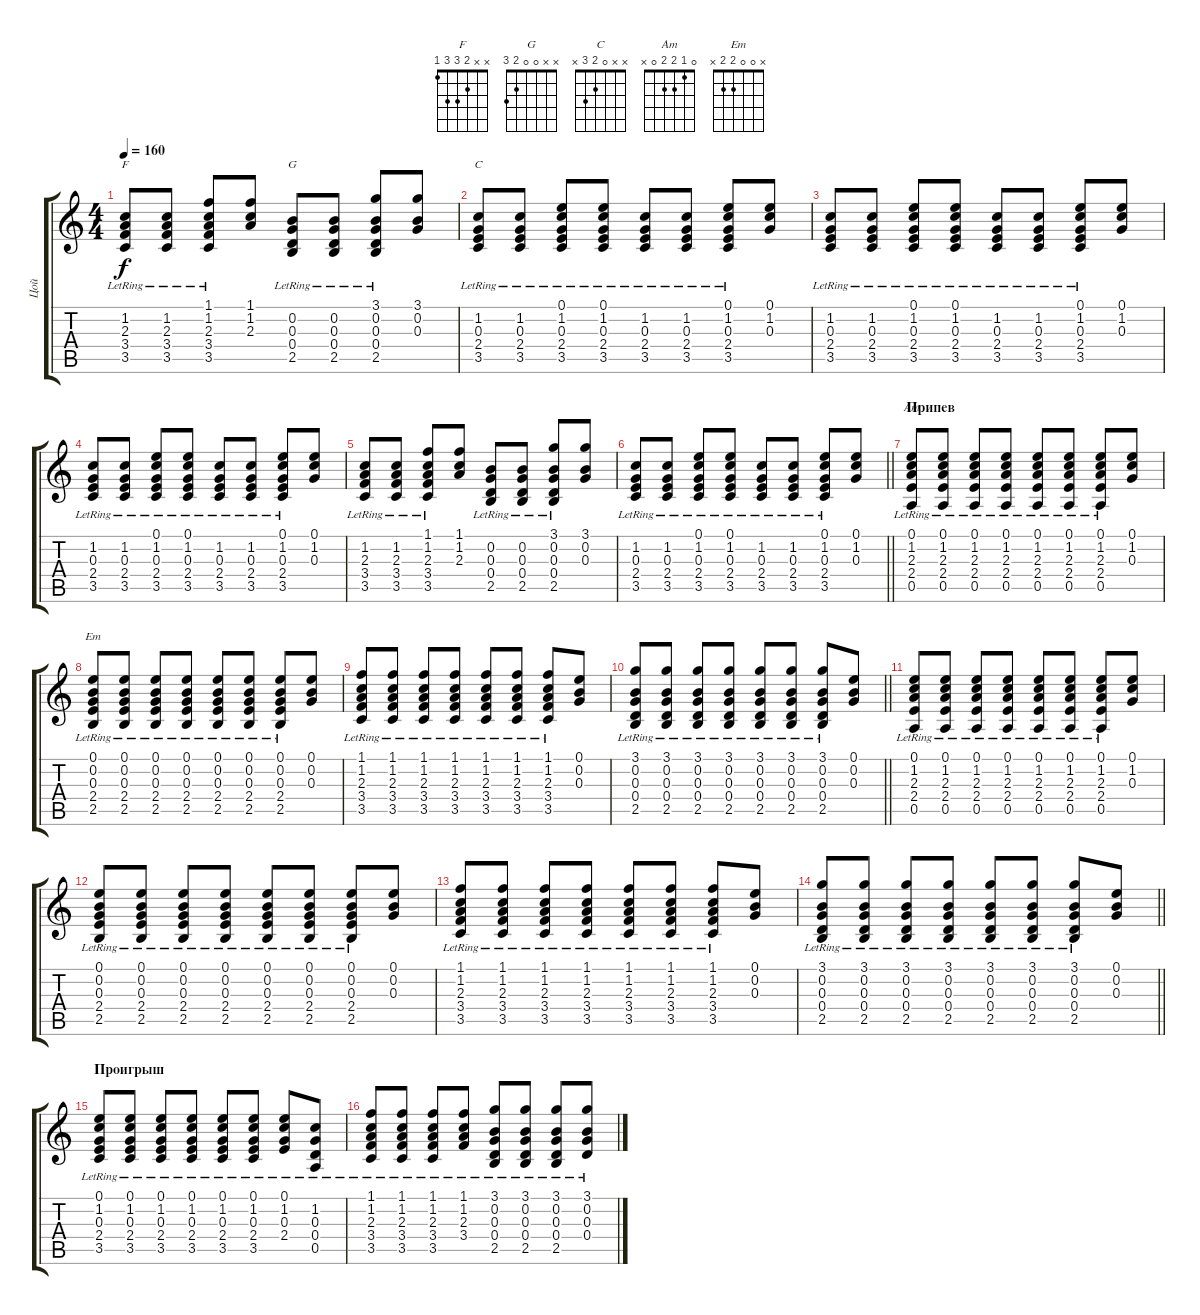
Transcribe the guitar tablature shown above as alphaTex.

\track ("Цой" "Цой") {instrument electricguitarclean}
\staff {score tabs}
\tuning (E4 B3 G3 D3 A2 E2) {hide}
\chord ("F" x x 2 3 3 1)
\chord ("G" x x 0 0 2 3)
\chord ("C" x x 0 2 3 x)
\chord ("Am" 0 1 2 2 0 x)
\chord ("Em" x 0 0 2 2 x)
\ts (4 4)
\tempo 160
\clef g2
\ks c
(1.2 2.3{lr} 3.4{lr} 3.5{lr}).8{ch "F" dy f} (1.2{lr} 2.3{lr} 3.4{lr} 3.5{lr}).8 (1.1{lr} 1.2{lr} 2.3{lr} 3.4{lr} 3.5{lr}).8 (1.1 1.2 2.3).8 (0.2 0.3{lr} 0.4{lr} 2.5{lr}).8{ch "G"} (0.2{lr} 0.3{lr} 0.4{lr} 2.5{lr}).8 (3.1{lr} 0.2{lr} 0.3{lr} 0.4{lr} 2.5{lr}).8 (3.1 0.2 0.3).8 |
(1.2 0.3{lr} 2.4{lr} 3.5{lr}).8{ch "C"} (1.2{lr} 0.3{lr} 2.4{lr} 3.5{lr}).8 (0.1{lr} 1.2{lr} 0.3{lr} 2.4{lr} 3.5{lr}).8 (0.1{lr} 1.2{lr} 0.3{lr} 2.4{lr} 3.5{lr}).8 (1.2 0.3{lr} 2.4{lr} 3.5{lr}).8 (1.2{lr} 0.3{lr} 2.4{lr} 3.5{lr}).8 (0.1{lr} 1.2{lr} 0.3{lr} 2.4{lr} 3.5{lr}).8 (0.1 1.2 0.3).8 |
(1.2 0.3{lr} 2.4{lr} 3.5{lr}).8 (1.2{lr} 0.3{lr} 2.4{lr} 3.5{lr}).8 (0.1{lr} 1.2{lr} 0.3{lr} 2.4{lr} 3.5{lr}).8 (0.1{lr} 1.2{lr} 0.3{lr} 2.4{lr} 3.5{lr}).8 (1.2 0.3{lr} 2.4{lr} 3.5{lr}).8 (1.2{lr} 0.3{lr} 2.4{lr} 3.5{lr}).8 (0.1{lr} 1.2{lr} 0.3{lr} 2.4{lr} 3.5{lr}).8 (0.1 1.2 0.3).8 |
(1.2 0.3{lr} 2.4{lr} 3.5{lr}).8 (1.2{lr} 0.3{lr} 2.4{lr} 3.5{lr}).8 (0.1{lr} 1.2{lr} 0.3{lr} 2.4{lr} 3.5{lr}).8 (0.1{lr} 1.2{lr} 0.3{lr} 2.4{lr} 3.5{lr}).8 (1.2 0.3{lr} 2.4{lr} 3.5{lr}).8 (1.2{lr} 0.3{lr} 2.4{lr} 3.5{lr}).8 (0.1{lr} 1.2{lr} 0.3{lr} 2.4{lr} 3.5{lr}).8 (0.1 1.2 0.3).8 |
(1.2 2.3{lr} 3.4{lr} 3.5{lr}).8 (1.2{lr} 2.3{lr} 3.4{lr} 3.5{lr}).8 (1.1{lr} 1.2{lr} 2.3{lr} 3.4{lr} 3.5{lr}).8 (1.1 1.2 2.3).8 (0.2 0.3{lr} 0.4{lr} 2.5{lr}).8 (0.2{lr} 0.3{lr} 0.4{lr} 2.5{lr}).8 (3.1{lr} 0.2{lr} 0.3{lr} 0.4{lr} 2.5{lr}).8 (3.1 0.2 0.3).8 |
\barLineRight lightlight
(1.2 0.3{lr} 2.4{lr} 3.5{lr}).8 (1.2{lr} 0.3{lr} 2.4{lr} 3.5{lr}).8 (0.1{lr} 1.2{lr} 0.3{lr} 2.4{lr} 3.5{lr}).8 (0.1{lr} 1.2{lr} 0.3{lr} 2.4{lr} 3.5{lr}).8 (1.2 0.3{lr} 2.4{lr} 3.5{lr}).8 (1.2{lr} 0.3{lr} 2.4{lr} 3.5{lr}).8 (0.1{lr} 1.2{lr} 0.3{lr} 2.4{lr} 3.5{lr}).8 (0.1 1.2 0.3).8 |
\section ("" "Припев")
(0.1 1.2 2.3{lr} 2.4{lr} 0.5{lr}).8{ch "Am"} (0.1 1.2{lr} 2.3{lr} 2.4{lr} 0.5{lr}).8 (0.1{lr} 1.2{lr} 2.3{lr} 2.4{lr} 0.5{lr}).8 (0.1{lr} 1.2{lr} 2.3{lr} 2.4{lr} 0.5{lr}).8 (0.1 1.2 2.3{lr} 2.4{lr} 0.5{lr}).8 (0.1 1.2{lr} 2.3{lr} 2.4{lr} 0.5{lr}).8 (0.1{lr} 1.2{lr} 2.3{lr} 2.4{lr} 0.5{lr}).8 (0.1 1.2 0.3).8 |
(0.1 0.2 0.3{lr} 2.4{lr} 2.5{lr}).8{ch "Em"} (0.1 0.2{lr} 0.3{lr} 2.4{lr} 2.5{lr}).8 (0.1{lr} 0.2{lr} 0.3{lr} 2.4{lr} 2.5{lr}).8 (0.1{lr} 0.2{lr} 0.3{lr} 2.4{lr} 2.5{lr}).8 (0.1 0.2 0.3{lr} 2.4{lr} 2.5{lr}).8 (0.1 0.2{lr} 0.3{lr} 2.4{lr} 2.5{lr}).8 (0.1{lr} 0.2{lr} 0.3{lr} 2.4{lr} 2.5{lr}).8 (0.1 0.2 0.3).8 |
(1.1 1.2 2.3{lr} 3.4{lr} 3.5{lr}).8 (1.1 1.2{lr} 2.3{lr} 3.4{lr} 3.5{lr}).8 (1.1{lr} 1.2{lr} 2.3{lr} 3.4{lr} 3.5{lr}).8 (1.1{lr} 1.2{lr} 2.3{lr} 3.4{lr} 3.5{lr}).8 (1.1 1.2 2.3{lr} 3.4{lr} 3.5{lr}).8 (1.1 1.2{lr} 2.3{lr} 3.4{lr} 3.5{lr}).8 (1.1{lr} 1.2{lr} 2.3{lr} 3.4{lr} 3.5{lr}).8 (0.1 0.2 0.3).8 |
\barLineRight lightlight
(3.1 0.2 0.3{lr} 0.4{lr} 2.5{lr}).8 (3.1 0.2{lr} 0.3{lr} 0.4{lr} 2.5{lr}).8 (3.1{lr} 0.2{lr} 0.3{lr} 0.4{lr} 2.5{lr}).8 (3.1{lr} 0.2{lr} 0.3{lr} 0.4{lr} 2.5{lr}).8 (3.1 0.2 0.3{lr} 0.4{lr} 2.5{lr}).8 (3.1 0.2{lr} 0.3{lr} 0.4{lr} 2.5{lr}).8 (3.1{lr} 0.2{lr} 0.3{lr} 0.4{lr} 2.5{lr}).8 (0.1 0.2 0.3).8 |
(0.1 1.2 2.3{lr} 2.4{lr} 0.5{lr}).8 (0.1 1.2{lr} 2.3{lr} 2.4{lr} 0.5{lr}).8 (0.1{lr} 1.2{lr} 2.3{lr} 2.4{lr} 0.5{lr}).8 (0.1{lr} 1.2{lr} 2.3{lr} 2.4{lr} 0.5{lr}).8 (0.1 1.2 2.3{lr} 2.4{lr} 0.5{lr}).8 (0.1 1.2{lr} 2.3{lr} 2.4{lr} 0.5{lr}).8 (0.1{lr} 1.2{lr} 2.3{lr} 2.4{lr} 0.5{lr}).8 (0.1 1.2 0.3).8 |
(0.1 0.2 0.3{lr} 2.4{lr} 2.5{lr}).8 (0.1 0.2{lr} 0.3{lr} 2.4{lr} 2.5{lr}).8 (0.1{lr} 0.2{lr} 0.3{lr} 2.4{lr} 2.5{lr}).8 (0.1{lr} 0.2{lr} 0.3{lr} 2.4{lr} 2.5{lr}).8 (0.1 0.2 0.3{lr} 2.4{lr} 2.5{lr}).8 (0.1 0.2{lr} 0.3{lr} 2.4{lr} 2.5{lr}).8 (0.1{lr} 0.2{lr} 0.3{lr} 2.4{lr} 2.5{lr}).8 (0.1 0.2 0.3).8 |
(1.1 1.2 2.3{lr} 3.4{lr} 3.5{lr}).8 (1.1 1.2{lr} 2.3{lr} 3.4{lr} 3.5{lr}).8 (1.1{lr} 1.2{lr} 2.3{lr} 3.4{lr} 3.5{lr}).8 (1.1{lr} 1.2{lr} 2.3{lr} 3.4{lr} 3.5{lr}).8 (1.1 1.2 2.3{lr} 3.4{lr} 3.5{lr}).8 (1.1 1.2{lr} 2.3{lr} 3.4{lr} 3.5{lr}).8 (1.1{lr} 1.2{lr} 2.3{lr} 3.4{lr} 3.5{lr}).8 (0.1 0.2 0.3).8 |
\barLineRight lightlight
(3.1 0.2 0.3{lr} 0.4{lr} 2.5{lr}).8 (3.1 0.2{lr} 0.3{lr} 0.4{lr} 2.5{lr}).8 (3.1{lr} 0.2{lr} 0.3{lr} 0.4{lr} 2.5{lr}).8 (3.1{lr} 0.2{lr} 0.3{lr} 0.4{lr} 2.5{lr}).8 (3.1 0.2 0.3{lr} 0.4{lr} 2.5{lr}).8 (3.1 0.2{lr} 0.3{lr} 0.4{lr} 2.5{lr}).8 (3.1{lr} 0.2{lr} 0.3{lr} 0.4{lr} 2.5{lr}).8 (0.1 0.2 0.3).8 |
\section ("" "Проигрыш")
(0.1 1.2 0.3{lr} 2.4{lr} 3.5{lr}).8 (0.1 1.2{lr} 0.3{lr} 2.4{lr} 3.5{lr}).8 (0.1{lr} 1.2{lr} 0.3{lr} 2.4{lr} 3.5{lr}).8 (0.1{lr} 1.2{lr} 0.3{lr} 2.4{lr} 3.5{lr}).8 (0.1 1.2 0.3{lr} 2.4{lr} 3.5{lr}).8 (0.1 1.2 0.3{lr} 2.4{lr} 3.5{lr}).8 (0.1 1.2 0.3{lr} 2.4{lr}).8 (1.2 0.3{lr} 0.4{lr} 0.5{lr}).8 |
(1.1 1.2 2.3{lr} 3.4{lr} 3.5{lr}).8 (1.1 1.2{lr} 2.3{lr} 3.4{lr} 3.5{lr}).8 (1.1{lr} 1.2{lr} 2.3{lr} 3.4{lr} 3.5{lr}).8 (1.1{lr} 1.2{lr} 2.3{lr} 3.4{lr}).8 (3.1 0.2 0.3{lr} 0.4{lr} 2.5{lr}).8 (3.1 0.2{lr} 0.3{lr} 0.4{lr} 2.5{lr}).8 (3.1{lr} 0.2{lr} 0.3{lr} 0.4{lr} 2.5{lr}).8 (3.1{lr} 0.2{lr} 0.3{lr} 0.4{lr}).8
